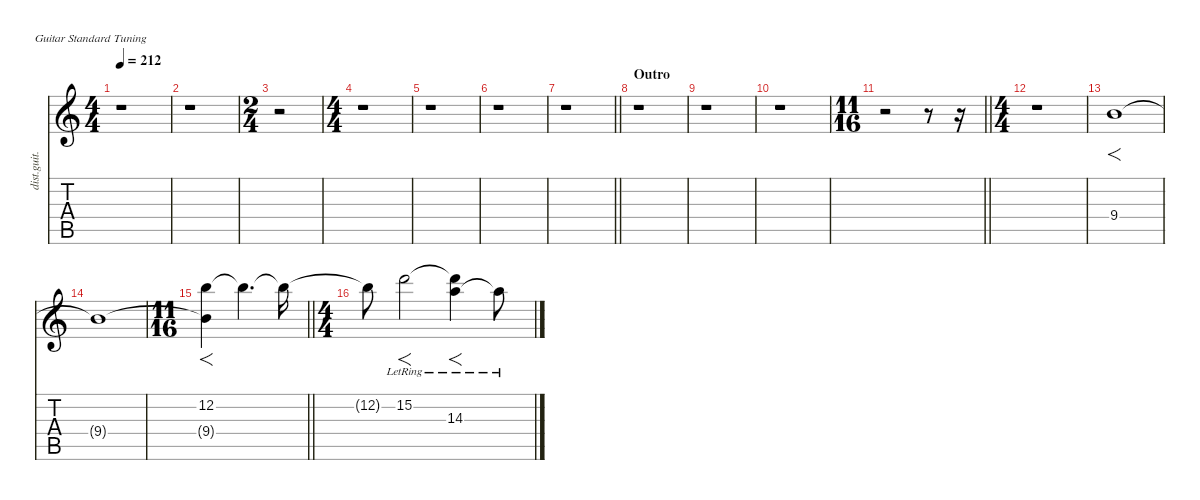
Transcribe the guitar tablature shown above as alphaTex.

\defaultSystemsLayout 4
\hideDynamics
\bracketExtendMode nobrackets
\track ("Solo" "dist.guit.") {instrument distortionguitar}
\staff {score tabs}
\tuning (E4 B3 G3 D3 A2 E2)
\ts (4 4)
\tempo 212
\clef g2
\ks c
r.1{dy f beam Down} |
r.1{beam Down} |
\ts (2 4)
\beaming (8 2 2)
r.2{beam Down} |
\ts (4 4)
\beaming (8 2 2 2 2)
r.1{beam Down} |
r.1{beam Down} |
r.1{beam Down} |
\barLineRight lightlight
r.1{beam Down} |
\section ("" "Outro")
r.1{beam Down} |
r.1{beam Down} |
r.1{beam Down} |
\ts (11 16)
\beaming (8 3 2)
\barLineRight lightlight
r.2{beam Down} r.8{beam Down} r.16{beam Down} |
\ts (4 4)
\beaming (8 2 2 2 2)
r.1{beam Down} |
9.4.1{f beam Down} |
9.4{t}.1{beam Down} |
\ts (11 16)
\beaming (8 3 2)
\barLineRight lightlight
(12.2 9.4{t}).4{f beam Down} 12.2{t}.4{d beam Down} 12.2{t}.16{dy mf beam Down} |
\ts (4 4)
\beaming (8 2 2 2 2)
12.2{t}.8{dy f beam Down} 15.2{lr}.2{f beam Down} (15.2{lr t} 14.3{lr}).4{f beam Down} 14.3{lr t}.8{beam Down}
